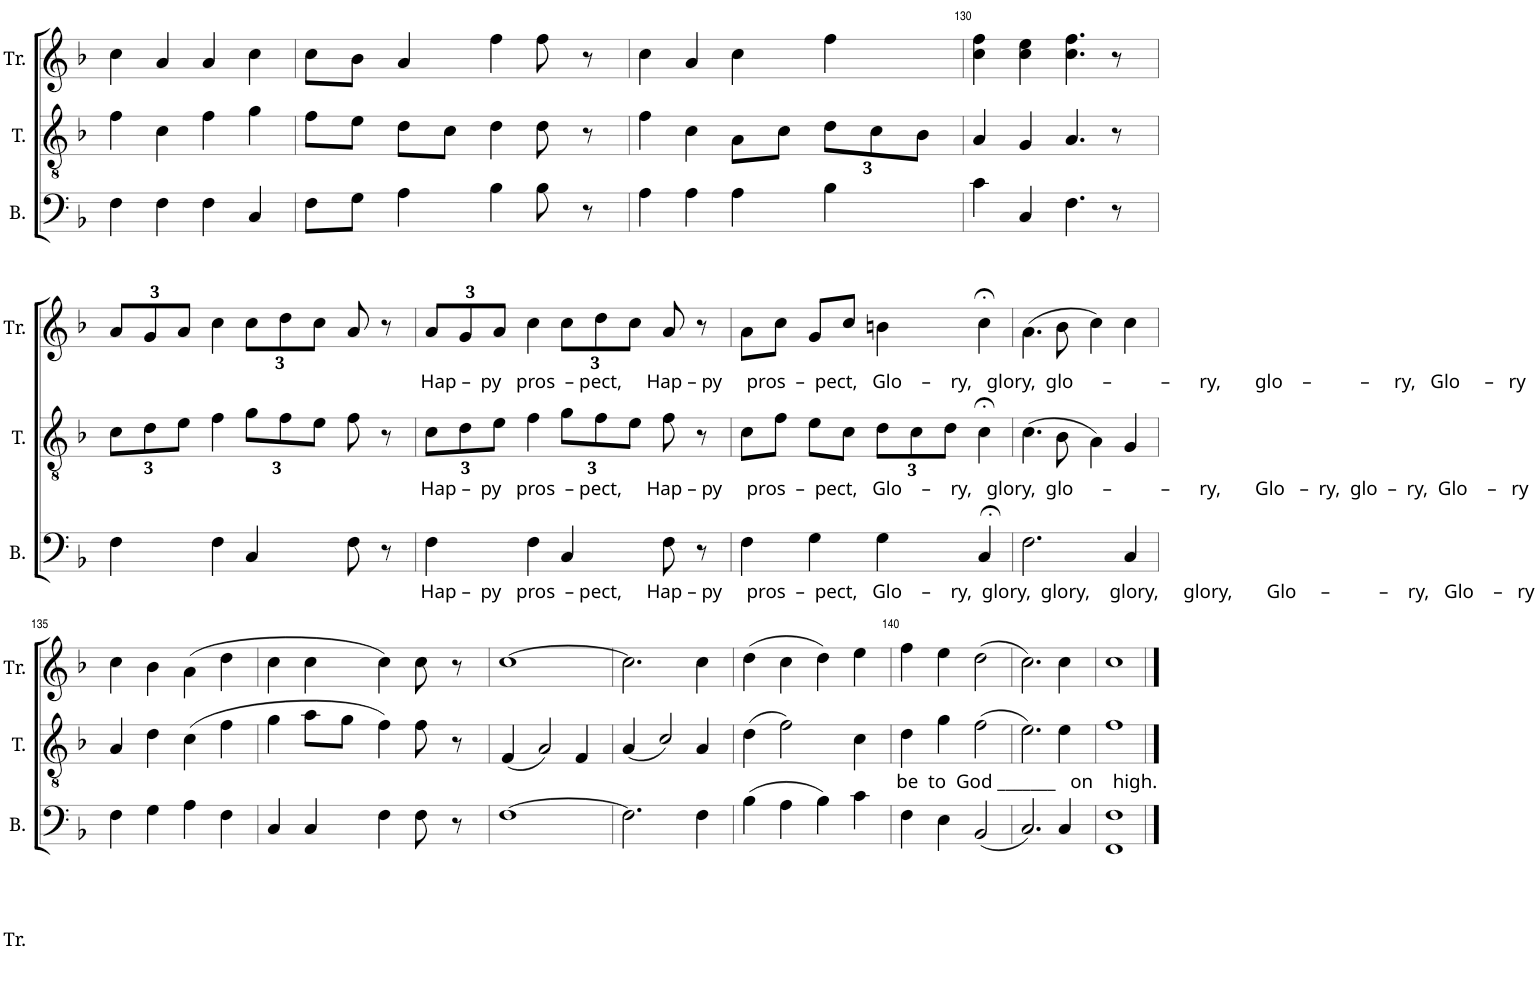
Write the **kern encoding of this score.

**kern	**kern	**kern
*part3	*part2	*part1
*staff3	*staff2	*staff1
*I"B.	*I"T.	*I"Tr.
*I'B.	*I'T.	*I'Tr.
!!LO:PB:g=z
*clefF4	*clefGv2	*clefG2
*k[b-]	*k[b-]	*k[b-]
*M4/4	*M4/4	*M4/4
*met(c)	*met(c)	*met(c)
=127	=127	=127
4F\	4f\	4cc\
4F\	4c\	4a/
4F\	4f\	4a/
4C/	4g\	4cc\
=128	=128	=128
8F\L	8f\L	8cc\L
8G\J	8e\J	8b-\J
4A\	8d\L	4a/
.	8c\J	.
4B-\	4d\	4ff\
8B-\	8d\	8ff\
8r	8r	8r
=129	=129	=129
4A\	4f\	4cc\
4A\	4c\	4a/
4A\	8A\L	4cc\
.	8c\J	.
*	*Xbrackettup	*
4B-\	12d\L	4ff\
.	12c\	.
.	12B-\J	.
=130	=130	=130
4c\	4A/	4cc\ 4ff\
4C/	4G/	4cc\ 4ee\
4.F\	4.A/	4.cc\ 4.ff\
8r	8r	8r
!!LO:LB:g=z
=131	=131	=131
*	*	*Xbrackettup
4F\	12c\L	12a/L
.	12d\	12g/
.	12e\J	12a/J
4F\	4f\	4cc\
4C/	12g\L	12cc\L
.	12f\	12dd\
.	12e\J	12cc\J
8F\	8f\	8a/
8r	8r	8r
=132	=132	=132
!	!	!LO:TX:b:t=Hap –  py   pros  – pect,     Hap – py     pros  –  pect,   Glo    –    ry,   glory,  glo      –          –      ry,       glo    –          –     ry,   Glo     –   ry
!	!LO:TX:b:t=Hap –  py   pros  – pect,     Hap – py     pros  –  pect,   Glo    –    ry,   glory,  glo      –          –      ry,       Glo   –  ry,  glo  –  ry,  Glo    –   ry	!
!LO:TX:b:t=Hap –  py   pros  – pect,     Hap – py     pros  –  pect,   Glo    –    ry,  glory,  glory,    glory,     glory,       Glo     –          –    ry,   Glo    –   ry	!	!
4F\	12c\L	12a/L
.	12d\	12g/
.	12e\J	12a/J
4F\	4f\	4cc\
4C/	12g\L	12cc\L
.	12f\	12dd\
.	12e\J	12cc\J
8F\	8f\	8a/
8r	8r	8r
=133	=133	=133
4F\	8c\L	8a\L
.	8f\J	8cc\J
4G\	8e\L	8g/L
.	8c\J	8cc/J
4G\	12d\L	4bn\
.	12c\	.
.	12d\J	.
4C;</	4c;<\	4cc;<\
=134	=134	=134
2.F\	(4.c\	(4.a\
.	8B-\	8b-\
.	4A\)	4cc\)
4C/	4G/	4cc\
!!LO:LB:g=z
=135	=135	=135
4F\	4A/	4cc\
4G\	4d\	4b-\
4A\	(4c\	(4a\
4F\	4f\	4dd\
=136	=136	=136
4C/	4g\	4cc\
4C/	8a\L	4cc\
.	8g\J	.
4F\	4f\)	4cc\)
8F\	8f\	8cc\
8r	8r	8r
=137	=137	=137
[1F	(4F/	[1cc
.	2A/)	.
.	4F/	.
=138	=138	=138
2.F\]	(4A/	2.cc\]
.	2c/)	.
4F\	4A/	4cc\
=139	=139	=139
(4B-\	(4d\	(4dd\
4A\	2f\)	4cc\
4B-\)	.	4dd\)
4c\	4c\	4ee\
=140	=140	=140
!	!LO:TX:b:t=be  to  God _______   on    high.	!
4F\	4d\	4ff\
4E\	4g\	4ee\
(2BB-/	(2f\	(2dd\
=141	=141	=141
2.C/)	2.e\)	2.cc\)
4C/	4e\	4cc\
=142	=142	=142
1FF 1F	1f	1cc
==	==	==
*-	*-	*-
